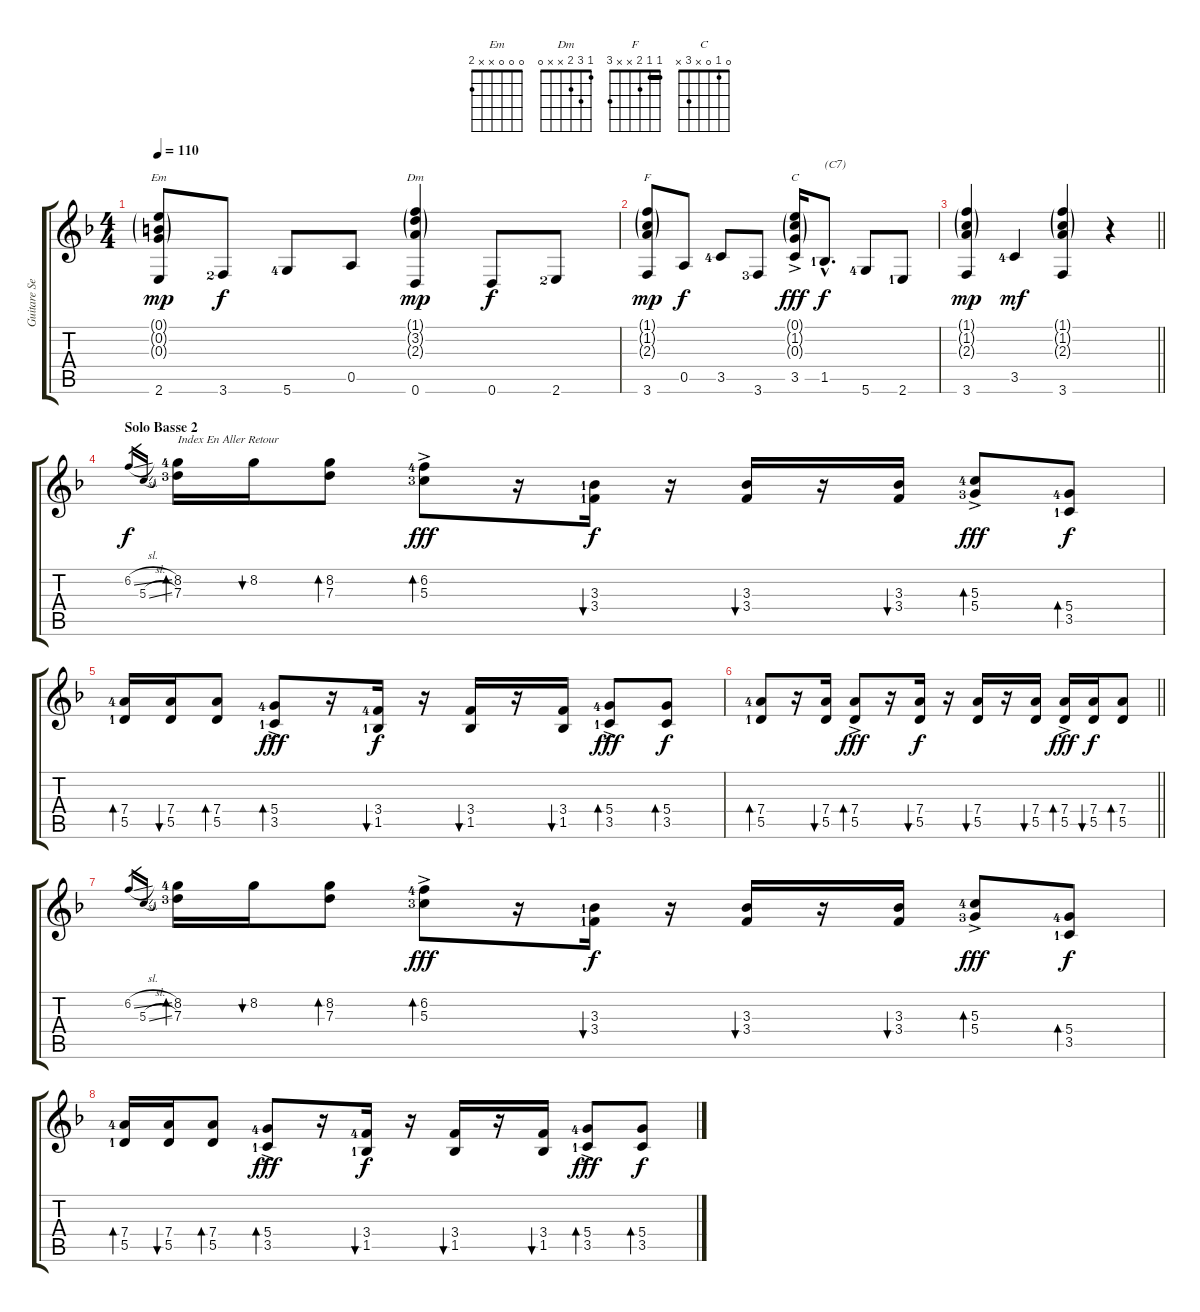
\track ("Guitare Seule" "Guitare Se") {instrument acousticguitarnylon}
\staff {score tabs}
\tuning (E4 B3 G3 D3 A2 D2) {hide}
\chord ("Em" 0 0 0 x x 2)
\chord ("Dm" 1 3 2 x x 0)
\chord ("F" 1 1 2 x x 3) {barre 1}
\chord ("C" 0 1 0 x 3 x)
\ts (4 4)
\tempo 110
\clef g2
\ks dminor
(0.1{g} 0.2{g} 0.3{g} 2.6).8{ch "Em" dy mp} 3.6{lf 3}.8{dy f} 5.6{lf 5}.8 0.5.8 (1.1{g} 3.2{g} 2.3{g} 0.6).4{ch "Dm" dy mp} 0.6.8{dy f} 2.6{lf 3}.8 |
(1.1{g} 1.2{g} 2.3{g} 3.6).8{ch "F" dy mp} 0.5.8{dy f} 3.5{lf 5}.8 3.6{lf 4}.8 (0.1{g} 1.2{g} 0.3{g} 3.5{ac}).16{ch "C" dy fff} 1.5{hac lf 2}.8{d txt "(C7)" dy f} 5.6{lf 5}.8 2.6{lf 2}.8 |
\barLineRight lightlight
(1.1{g} 1.2{g} 2.3{g} 3.6).4{dy mp} 3.5{lf 5}.4{dy mf} (1.1{g} 1.2{g} 2.3{g} 3.6).4 r.4 |
\section ("" "Solo Basse 2")
6.2{sl}.16{gr dy f} 5.3{sl}.16{gr} (8.2{lf 5} 7.3{lf 4}).16{bd 60 txt "Index En Aller Retour" volume 15 balance 8 instrument acousticguitarnylon} 8.2.16{bu 60} (8.2 7.3).8{bd 60} (6.2{ac lf 5} 5.3{ac lf 4}).8{bd 60 dy fff} r.16 (3.3{lf 2} 3.4{lf 2}).16{bu 60 dy f} r.16 (3.3 3.4).16{bu 60} r.16 (3.3 3.4).16{bu 60} (5.3{ac lf 5} 5.4{ac lf 4}).8{bd 60 dy fff} (5.4{lf 5} 3.5{lf 2}).8{bd 60 dy f} |
(7.4{lf 5} 5.5{lf 2}).16{bd 60} (7.4 5.5).16{bu 60} (7.4 5.5).8{bd 60} (5.4{ac lf 5} 3.5{ac lf 2}).8{bd 60 dy fff} r.16 (3.4{lf 5} 1.5{lf 2}).16{bu 60 dy f} r.16 (3.4 1.5).16{bu 60} r.16 (3.4 1.5).16{bu 60} (5.4{ac lf 5} 3.5{ac lf 2}).8{bd 60 dy fff} (5.4 3.5).8{bd 60 dy f} |
\barLineRight lightlight
(7.4{lf 5} 5.5{lf 2}).8{bd 60} r.16 (7.4 5.5).16{bu 60} (7.4{ac} 5.5{ac}).8{bd 60 dy fff} r.16 (7.4 5.5).16{bu 60 dy f} r.16 (7.4 5.5).16{bu 60} r.16 (7.4 5.5).16{bu 60} (7.4{ac} 5.5{ac}).16{bd 60 dy fff} (7.4 5.5).16{bu 60 dy f} (7.4 5.5).8{bd 60} |
6.2{sl}.16{gr} 5.3{sl}.16{gr} (8.2{lf 5} 7.3{lf 4}).16{bd 60} 8.2.16{bu 60} (8.2 7.3).8{bd 60} (6.2{ac lf 5} 5.3{ac lf 4}).8{bd 60 dy fff} r.16 (3.3{lf 2} 3.4{lf 2}).16{bu 60 dy f} r.16 (3.3 3.4).16{bu 60} r.16 (3.3 3.4).16{bu 60} (5.3{ac lf 5} 5.4{ac lf 4}).8{bd 60 dy fff} (5.4{lf 5} 3.5{lf 2}).8{bd 60 dy f} |
(7.4{lf 5} 5.5{lf 2}).16{bd 60} (7.4 5.5).16{bu 60} (7.4 5.5).8{bd 60} (5.4{ac lf 5} 3.5{ac lf 2}).8{bd 60 dy fff} r.16 (3.4{lf 5} 1.5{lf 2}).16{bu 60 dy f} r.16 (3.4 1.5).16{bu 60} r.16 (3.4 1.5).16{bu 60} (5.4{ac lf 5} 3.5{ac lf 2}).8{bd 60 dy fff} (5.4 3.5).8{bd 60 dy f}
